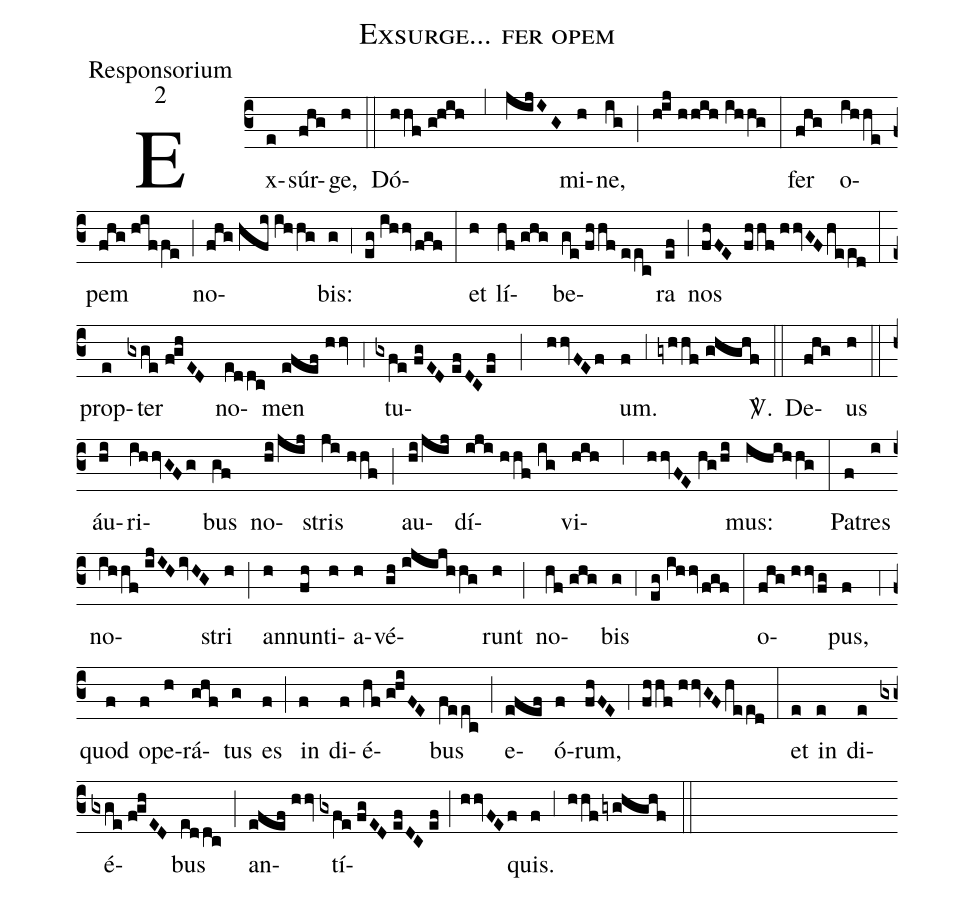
name:Exsurge... fer opem;
office-part:Responsorium;
mode:2;
%%
(c3) Ex(e)súr(fhg)ge,(h) (::) Dó(hhf//g!hih;5jijIG)mi(h)ne,(ig) (;) (h!ij//hhih//ihhg) (:) fer(fhg) o(ihhe)pem(fhg//hiffe) (;) no(fhg//hfi//ihhg)bis:(g) (;4) (eg//ihhv/fgf) (:) et(h) lí(hf//ghg)be(ge//fhhf//eec)ra(ef) (;) nos(fhFE fhhf//hhvGF/heed) (:) prop(e)ter(gxge//f!ghED) no(eddc)men(efef//hhv) (;4) tu(gxfe//fgED//efDC/ef;hhvFEf)um.(f) (;3) (gyhhf//ghghf) <sp>V/</sp>.(::) De(fhg)us(h) (::) áu(hi)ri(ihhvGFg)bus(gf) no(hi/jij)stris(ji//hhf) (;) au(hi/jij)dí(iji//hhf//ig)vi(hih;6hhvFE//hg/hi)mus:(ihihhg) (:) Pa(f)tres(i) no(ihhf//ijIH/ivHG)stri(h) (;) an(h)nun(fh)ti(h)a(h)vé(gh//ijijhhg)runt(h) (;) no(hf//ghg)bis(g) (;4) (eg//ihhv/fgf) (:) o(fhg//hhv/fg)pus,(f) (;4) quod(f) o(f)pe(h)rá(ghf)tus(g) es(f) (;) in(f) di(f)é(hf//g!hiFE)bus(feec) (;) e(efef)ó(f)rum,(fhFE) (;4) (fhhf//hhvGF/heed) (:) et(e) in(e) di(e)é(gxge//f!ghED)bus(eddc) (;) an(efef//hhv)tí(gxfe//fgED//efDC//ef;hhvFEf)quis.(f) (;3) (hhf/gyghghf) (::)
